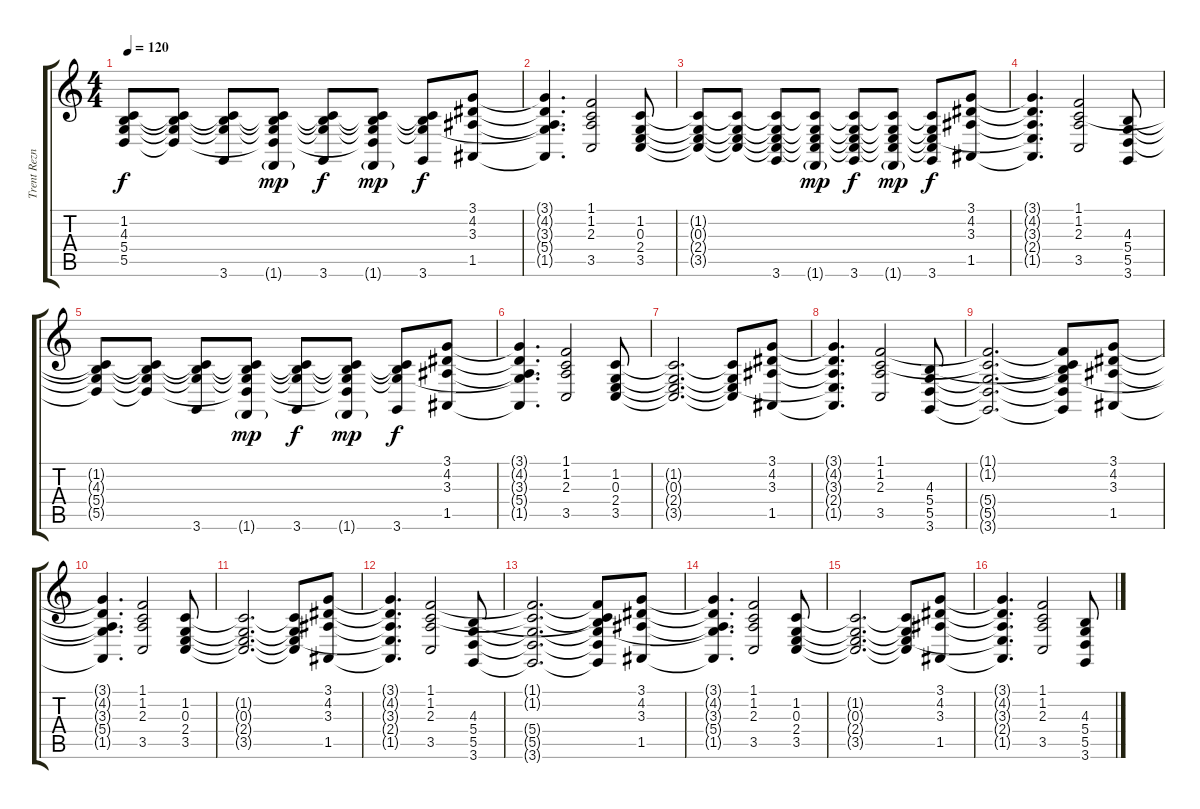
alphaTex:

\track ("Trent Reznor" "Trent Rezn") {instrument brightacousticpiano}
\staff {score tabs}
\tuning (E4 B3 G3 D3 A2 E2) {hide}
\ts (4 4)
\tempo 120
\clef g2
\ks c
(1.2{t} 4.3{t} 5.4{t} 5.5{t}).8{dy f} (1.2{t} 4.3{t} 5.4{t} 5.5{t}).8 (1.2{t} 4.3{t} 5.4{t} 3.6).8 (1.2{t} 4.3{t} 5.4{t} 5.5{t} 1.6{g}).8{dy mp} (1.2{t} 4.3{t} 5.4{t} 3.6).8{dy f} (1.2{t} 4.3{t} 5.4{t} 5.5{t} 1.6{g}).8{dy mp} (1.2{t} 4.3{t} 5.4{t} 3.6).8{dy f} (3.1 4.2 3.3 1.5).8 |
(3.1{t} 4.2{t} 3.3{t} 5.4{t} 1.5{t}).4{d} (1.1 1.2 2.3 3.5).2 (1.2 0.3 2.4 3.5).8 |
(1.2{t} 0.3{t} 2.4{t} 3.5{t}).8 (1.2{t} 0.3{t} 2.4{t} 3.5{t}).8 (1.2{t} 0.3{t} 2.4{t} 3.5{t} 3.6).8 (1.2{t} 0.3{t} 2.4{t} 3.5{t} 1.6{g}).8{dy mp} (1.2{t} 0.3{t} 2.4{t} 3.5{t} 3.6).8{dy f} (1.2{t} 0.3{t} 2.4{t} 3.5{t} 1.6{g}).8{dy mp} (1.2{t} 0.3{t} 2.4{t} 3.5{t} 3.6).8{dy f} (3.1 4.2 3.3 1.5).8 |
(3.1{t} 4.2{t} 3.3{t} 2.4{t} 1.5{t}).4{d} (1.1 1.2 2.3 3.5).2 (4.3 5.4 5.5 3.6).8 |
(1.2{t} 4.3{t} 5.4{t} 5.5{t}).8 (1.2{t} 4.3{t} 5.4{t} 5.5{t}).8 (1.2{t} 4.3{t} 5.4{t} 3.6).8 (1.2{t} 4.3{t} 5.4{t} 5.5{t} 1.6{g}).8{dy mp} (1.2{t} 4.3{t} 5.4{t} 3.6).8{dy f} (1.2{t} 4.3{t} 5.4{t} 5.5{t} 1.6{g}).8{dy mp} (1.2{t} 4.3{t} 5.4{t} 3.6).8{dy f} (3.1 4.2 3.3 1.5).8 |
(3.1{t} 4.2{t} 3.3{t} 5.4{t} 1.5{t}).4{d} (1.1 1.2 2.3 3.5).2 (1.2 0.3 2.4 3.5).8 |
(1.2{t} 0.3{t} 2.4{t} 3.5{t}).2{d} (1.2{t} 0.3{t} 2.4{t} 3.5{t}).8 (3.1 4.2 3.3 1.5).8 |
(3.1{t} 4.2{t} 3.3{t} 2.4{t} 1.5{t}).4{d} (1.1 1.2 2.3 3.5).2 (4.3 5.4 5.5 3.6).8 |
(1.1{t} 1.2{t} 5.4{t} 5.5{t} 3.6{t}).2{d} (1.1{t} 1.2{t} 4.3{t} 5.4{t} 5.5{t} 3.6{t}).8 (3.1 4.2 3.3 1.5).8 |
(3.1{t} 4.2{t} 3.3{t} 5.4{t} 1.5{t}).4{d} (1.1 1.2 2.3 3.5).2 (1.2 0.3 2.4 3.5).8 |
(1.2{t} 0.3{t} 2.4{t} 3.5{t}).2{d} (1.2{t} 0.3{t} 2.4{t} 3.5{t}).8 (3.1 4.2 3.3 1.5).8 |
(3.1{t} 4.2{t} 3.3{t} 2.4{t} 1.5{t}).4{d} (1.1 1.2 2.3 3.5).2 (4.3 5.4 5.5 3.6).8 |
(1.1{t} 1.2{t} 5.4{t} 5.5{t} 3.6{t}).2{d} (1.1{t} 1.2{t} 4.3{t} 5.4{t} 5.5{t} 3.6{t}).8 (3.1 4.2 3.3 1.5).8 |
(3.1{t} 4.2{t} 3.3{t} 5.4{t} 1.5{t}).4{d} (1.1 1.2 2.3 3.5).2 (1.2 0.3 2.4 3.5).8 |
(1.2{t} 0.3{t} 2.4{t} 3.5{t}).2{d} (1.2{t} 0.3{t} 2.4{t} 3.5{t}).8 (3.1 4.2 3.3 1.5).8 |
(3.1{t} 4.2{t} 3.3{t} 2.4{t} 1.5{t}).4{d} (1.1 1.2 2.3 3.5).2 (4.3 5.4 5.5 3.6).8
